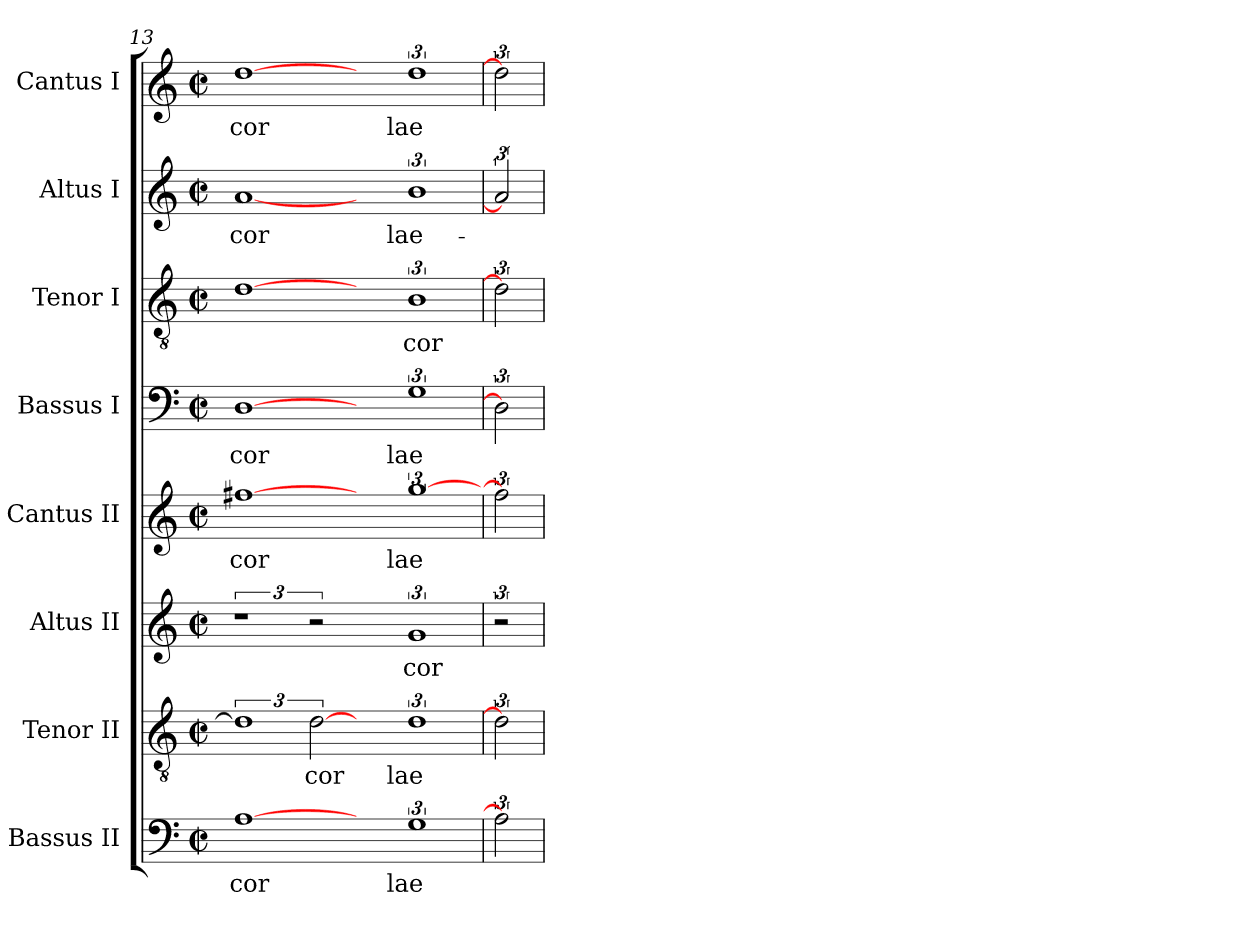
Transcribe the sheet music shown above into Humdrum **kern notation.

**kern	**text	**kern	**text	**kern	**text	**kern	**text	**kern	**text	**kern	**text	**kern	**text	**kern	**text
*part8	*part8	*part7	*part7	*part6	*part6	*part5	*part5	*part4	*part4	*part3	*part3	*part2	*part2	*part1	*part1
*staff8	*staff8	*staff7	*staff7	*staff6	*staff6	*staff5	*staff5	*staff4	*staff4	*staff3	*staff3	*staff2	*staff2	*staff1	*staff1
*I"Bassus II	*	*I"Tenor II	*	*I"Altus II	*	*I"Cantus II	*	*I"Bassus I	*	*I"Tenor I	*	*I"Altus I	*	*I"Cantus I	*
*clefF4	*	*clefGv2	*	*clefG2	*	*clefG2	*	*clefF4	*	*clefGv2	*	*clefG2	*	*clefG2	*
*M2/2	*	*M2/2	*	*M2/2	*	*M2/2	*	*M2/2	*	*M2/2	*	*M2/2	*	*M2/2	*
*met(c|)	*	*met(c|)	*	*met(c|)	*	*met(c|)	*	*met(c|)	*	*met(c|)	*	*met(c|)	*	*met(c|)	*
=13	=13	=13	=13	=13	=13	=13	=13	=13	=13	=13	=13	=13	=13	=13	=13
!	!LO:LY:b:cj	!	!	!	!	!	!LO:LY:b:cj	!	!LO:LY:b:cj	!	!	!	!LO:LY:b:cj	!	!LO:LY:b:cj
[1A	cor	3%2d]	.	3%2r	.	[1ff#X	cor	[1D	cor	[1d	.	[1a	cor	[1dd	cor
!	!	!	!LO:LY:b:cj	!	!	!	!	!	!	!	!	!	!	!	!
.	.	[3d	cor	3r	.	.	.	.	.	.	.	.	.	.	.
3ryy	.	3ryy	.	3ryy	.	3ryy	.	3ryy	.	3ryy	.	3ryy	.	3ryy	.
!	!LO:LY:b:cj	!	!LO:LY:b:cj	!	!LO:LY:b:cj	!	!LO:LY:b:cj	!	!LO:LY:b:cj	!	!LO:LY:b:cj	!	!LO:LY:b:cj	!	!LO:LY:b:cj
3%2G	lae	3%2d	lae	3%2g	cor	[>3%2gg	lae	3%2G	lae	3%2B	cor	3%2b	lae-	3%2dd	lae
=14	=14	=14	=14	=14	=14	=14	=14	=14	=14	=14	=14	=14	=14	=14	=14
3A]	.	3d]	.	3r	.	3ff#]	.	3D]	.	3d]	.	3a]	.	3dd]	.
=	=	=	=	=	=	=	=	=	=	=	=	=	=	=	=
*-	*-	*-	*-	*-	*-	*-	*-	*-	*-	*-	*-	*-	*-	*-	*-
